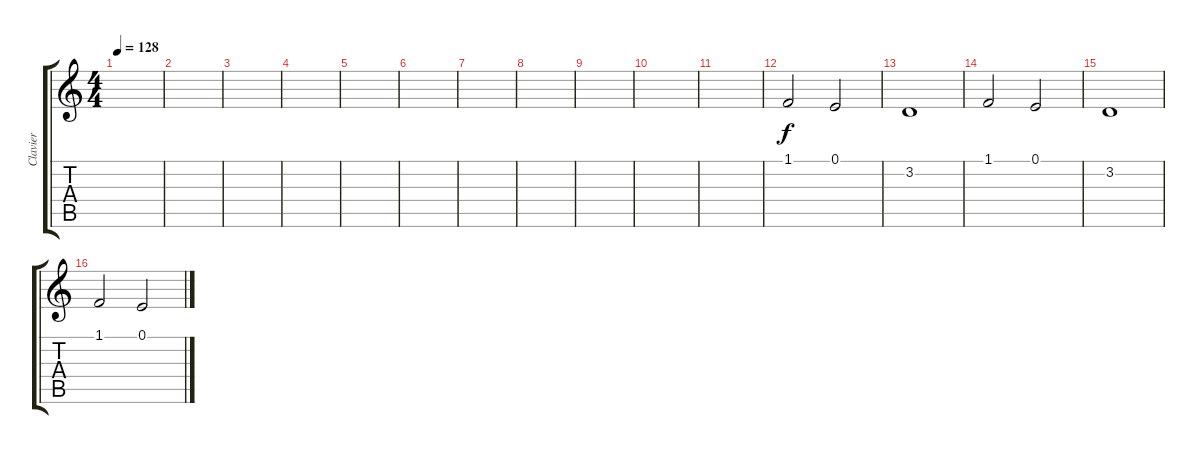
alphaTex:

\track ("Clavier" "Clavier") {instrument synthstrings1}
\staff {score tabs}
\tuning (E4 B3 G3 D3 A2 E2) {hide}
\ts (4 4)
\tempo 128
\clef g2
\ks c
|
|
|
|
|
|
|
|
|
|
|
1.1.2 0.1.2 |
3.2.1 |
1.1.2 0.1.2 |
3.2.1 |
1.1.2 0.1.2
